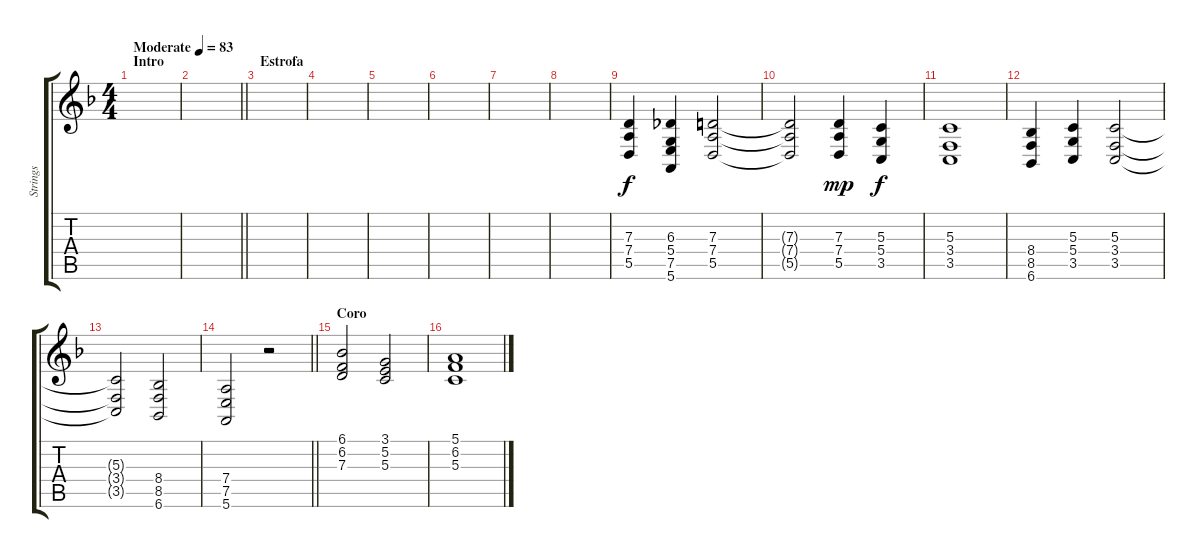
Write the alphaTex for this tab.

\track ("Strings" "Strings") {instrument stringensemble1}
\staff {score tabs}
\tuning (E4 B3 G3 D3 A2 E2) {hide}
\ts (4 4)
\section ("" "Intro")
\tempo (83 "Moderate")
\clef g2
\ks dminor
|
\barLineRight lightlight
|
\section ("" "Estrofa")
|
|
|
|
|
|
(7.3 7.4 5.5).4 (6.3 5.4 7.5 5.6).4 (7.3 7.4 5.5).2 |
(7.3{t} 7.4{t} 5.5{t}).2{dy f} (7.3 7.4 5.5).4{dy mp} (5.3 5.4 3.5).4{dy f} |
(5.3 3.4 3.5).1 |
(8.4 8.5 6.6).4 (5.3 5.4 3.5).4 (5.3 3.4 3.5).2 |
(5.3{t} 3.4{t} 3.5{t}).2 (8.4 8.5 6.6).2 |
\barLineRight lightlight
(7.4 7.5 5.6).2 r.2 |
\section ("" "Coro")
(6.1 6.2 7.3).2 (3.1 5.2 5.3).2 |
(5.1 6.2 5.3).1
